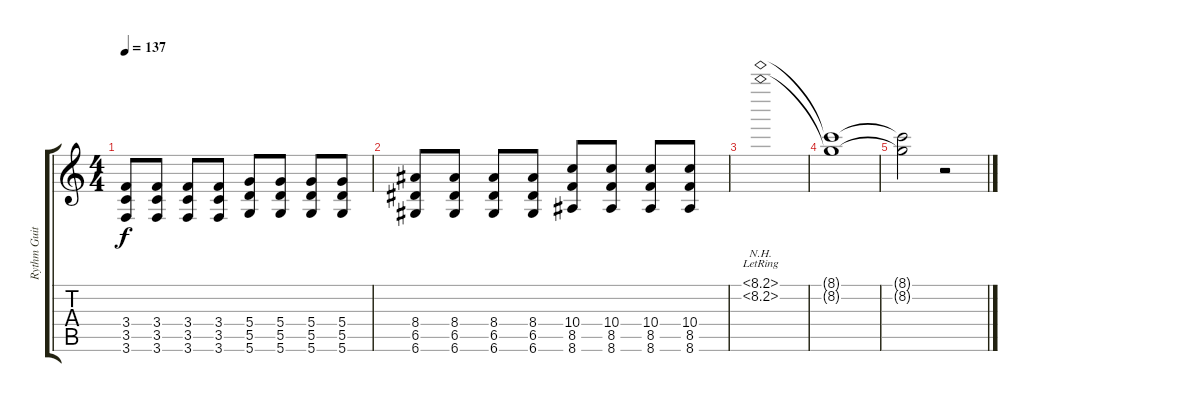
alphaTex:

\track ("Rythm Guitar" "Rythm Guit") {instrument acousticguitarsteel}
\staff {score tabs}
\tuning (E4 B3 G3 D3 A2 D2) {hide}
\ts (4 4)
\tempo 137
\clef g2
\ks c
(3.4 3.5 3.6).8{dy f} (3.4 3.5 3.6).8 (3.4 3.5 3.6).8 (3.4 3.5 3.6).8 (5.4 5.5 5.6).8 (5.4 5.5 5.6).8 (5.4 5.5 5.6).8 (5.4 5.5 5.6).8 |
(8.4 6.5 6.6).8 (8.4 6.5 6.6).8 (8.4 6.5 6.6).8 (8.4 6.5 6.6).8 (10.4 8.5 8.6).8 (10.4 8.5 8.6).8 (10.4 8.5 8.6).8 (10.4 8.5 8.6).8 |
(8.1{nh lr} 8.2{nh lr}).1{volume 4} |
(8.1{t} 8.2{t}).1 |
(8.1{t} 8.2{t}).2 r.2
